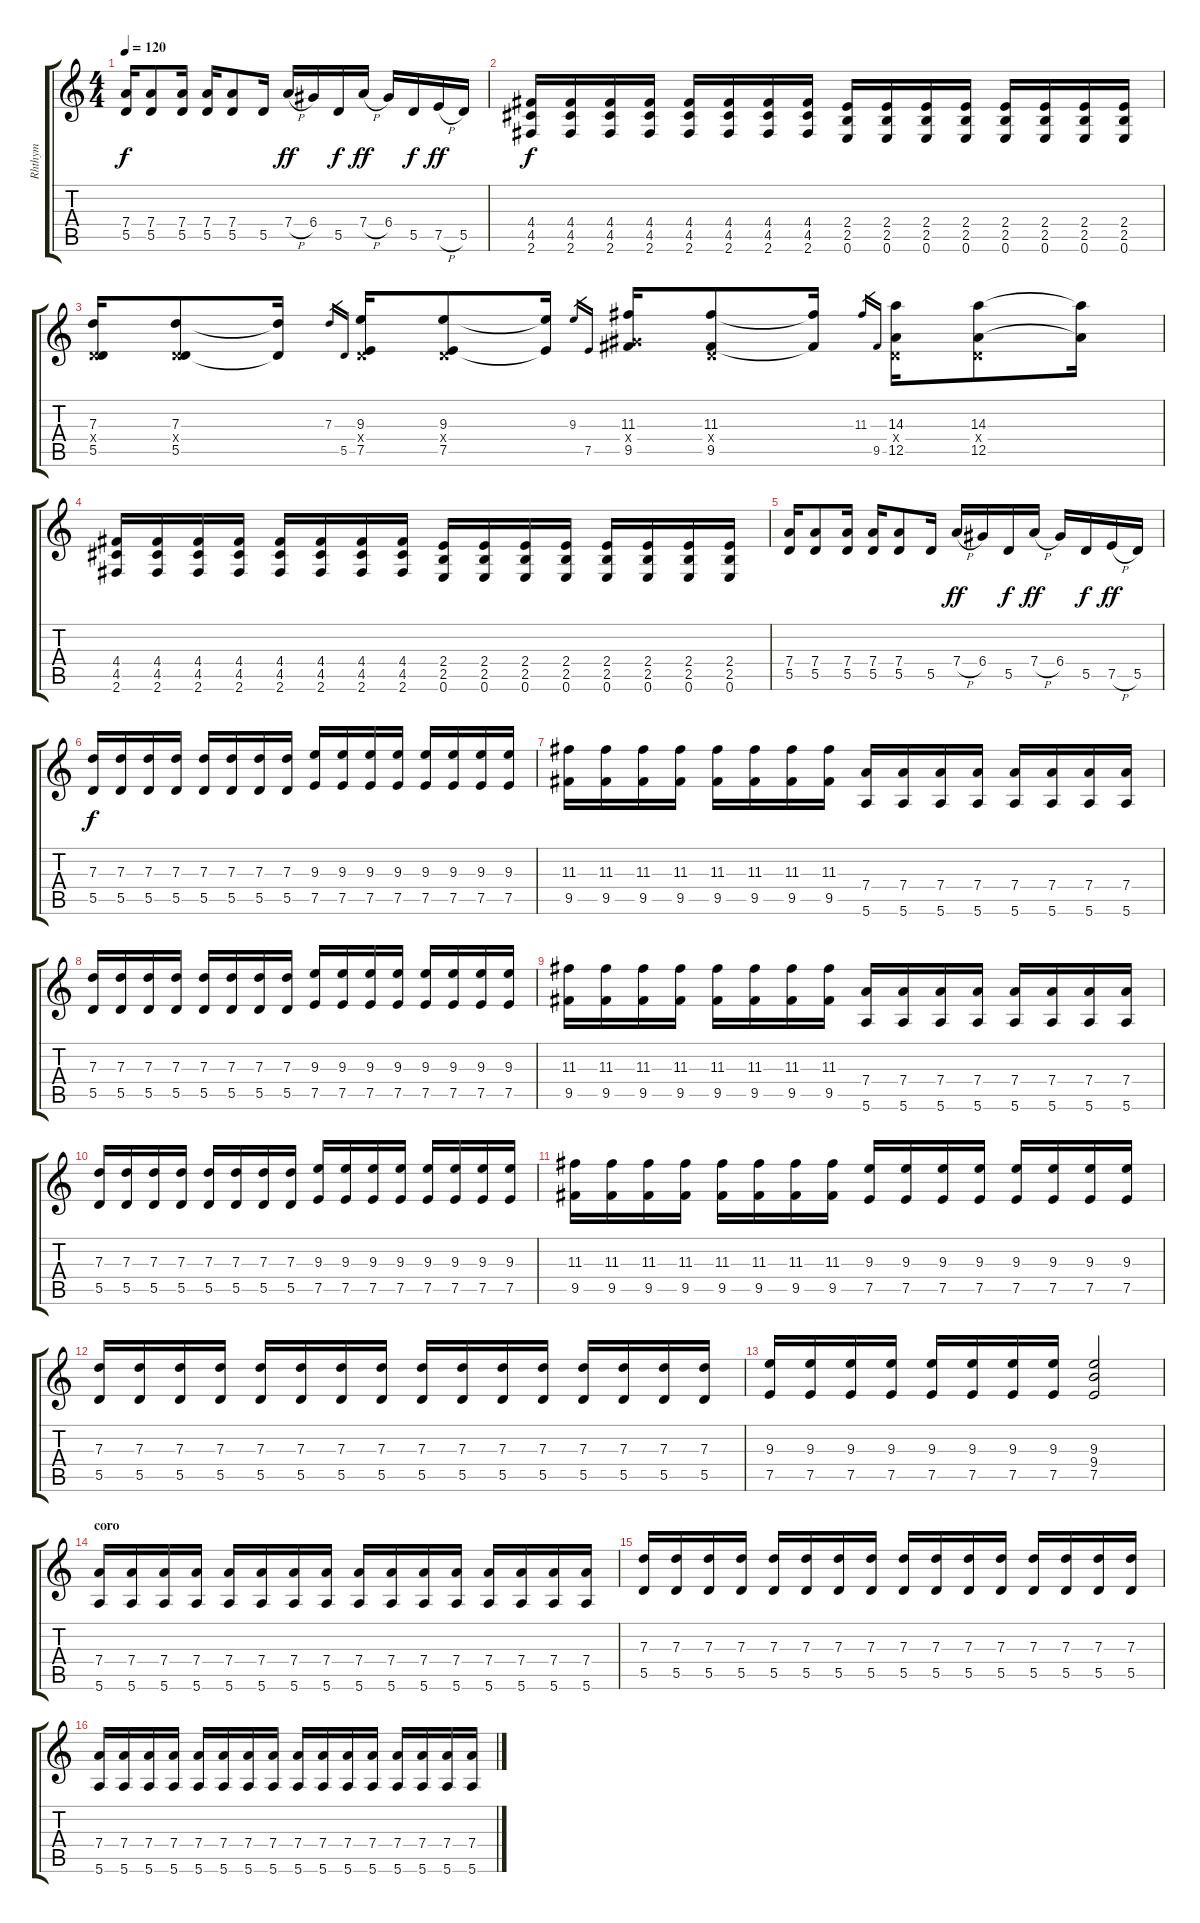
\track ("Rhthym" "Rhthym") {instrument distortionguitar}
\staff {score tabs}
\tuning (E4 B3 G3 D3 A2 E2) {hide}
\ts (4 4)
\tempo 120
\clef g2
\ks c
(7.4 5.5).16{dy f} (7.4 5.5).8 (7.4 5.5).16 (7.4 5.5).16 (7.4 5.5).8 5.5.16 7.4{h}.16{dy ff} 6.4.16 5.5.16{dy f} 7.4{h}.16{dy ff} 6.4.16 5.5.16{dy f} 7.5{h}.16{dy ff} 5.5.16 |
(4.4 4.5 2.6).16{dy f} (4.4 4.5 2.6).16 (4.4 4.5 2.6).16 (4.4 4.5 2.6).16 (4.4 4.5 2.6).16 (4.4 4.5 2.6).16 (4.4 4.5 2.6).16 (4.4 4.5 2.6).16 (2.4 2.5 0.6).16 (2.4 2.5 0.6).16 (2.4 2.5 0.6).16 (2.4 2.5 0.6).16 (2.4 2.5 0.6).16 (2.4 2.5 0.6).16 (2.4 2.5 0.6).16 (2.4 2.5 0.6).16 |
(7.3 0.4{x} 5.5).16 (7.3 0.4{x} 5.5).8 (7.3{t} 5.5{t}).16 7.3.16{gr} 5.5.16{gr} (9.3 0.4{x} 7.5).16 (9.3 0.4{x} 7.5).8 (9.3{t} 7.5{t}).16 9.3.16{gr} 7.5.16{gr} (11.3 6.4{x} 9.5).16 (11.3 0.4{x} 9.5).8 (11.3{t} 9.5{t}).16 11.3.16{gr} 9.5.16{gr} (14.3 0.4{x} 12.5).16 (14.3 0.4{x} 12.5).8 (14.3{t} 12.5{t}).16 |
(4.4 4.5 2.6).16 (4.4 4.5 2.6).16 (4.4 4.5 2.6).16 (4.4 4.5 2.6).16 (4.4 4.5 2.6).16 (4.4 4.5 2.6).16 (4.4 4.5 2.6).16 (4.4 4.5 2.6).16 (2.4 2.5 0.6).16 (2.4 2.5 0.6).16 (2.4 2.5 0.6).16 (2.4 2.5 0.6).16 (2.4 2.5 0.6).16 (2.4 2.5 0.6).16 (2.4 2.5 0.6).16 (2.4 2.5 0.6).16 |
(7.4 5.5).16 (7.4 5.5).8 (7.4 5.5).16 (7.4 5.5).16 (7.4 5.5).8 5.5.16 7.4{h}.16{dy ff} 6.4.16 5.5.16{dy f} 7.4{h}.16{dy ff} 6.4.16 5.5.16{dy f} 7.5{h}.16{dy ff} 5.5.16 |
(7.3 5.5).16{dy f} (7.3 5.5).16 (7.3 5.5).16 (7.3 5.5).16 (7.3 5.5).16 (7.3 5.5).16 (7.3 5.5).16 (7.3 5.5).16 (9.3 7.5).16 (9.3 7.5).16 (9.3 7.5).16 (9.3 7.5).16 (9.3 7.5).16 (9.3 7.5).16 (9.3 7.5).16 (9.3 7.5).16 |
(11.3 9.5).16 (11.3 9.5).16 (11.3 9.5).16 (11.3 9.5).16 (11.3 9.5).16 (11.3 9.5).16 (11.3 9.5).16 (11.3 9.5).16 (7.4 5.6).16 (7.4 5.6).16 (7.4 5.6).16 (7.4 5.6).16 (7.4 5.6).16 (7.4 5.6).16 (7.4 5.6).16 (7.4 5.6).16 |
(7.3 5.5).16 (7.3 5.5).16 (7.3 5.5).16 (7.3 5.5).16 (7.3 5.5).16 (7.3 5.5).16 (7.3 5.5).16 (7.3 5.5).16 (9.3 7.5).16 (9.3 7.5).16 (9.3 7.5).16 (9.3 7.5).16 (9.3 7.5).16 (9.3 7.5).16 (9.3 7.5).16 (9.3 7.5).16 |
(11.3 9.5).16 (11.3 9.5).16 (11.3 9.5).16 (11.3 9.5).16 (11.3 9.5).16 (11.3 9.5).16 (11.3 9.5).16 (11.3 9.5).16 (7.4 5.6).16 (7.4 5.6).16 (7.4 5.6).16 (7.4 5.6).16 (7.4 5.6).16 (7.4 5.6).16 (7.4 5.6).16 (7.4 5.6).16 |
(7.3 5.5).16 (7.3 5.5).16 (7.3 5.5).16 (7.3 5.5).16 (7.3 5.5).16 (7.3 5.5).16 (7.3 5.5).16 (7.3 5.5).16 (9.3 7.5).16 (9.3 7.5).16 (9.3 7.5).16 (9.3 7.5).16 (9.3 7.5).16 (9.3 7.5).16 (9.3 7.5).16 (9.3 7.5).16 |
(11.3 9.5).16 (11.3 9.5).16 (11.3 9.5).16 (11.3 9.5).16 (11.3 9.5).16 (11.3 9.5).16 (11.3 9.5).16 (11.3 9.5).16 (9.3 7.5).16 (9.3 7.5).16 (9.3 7.5).16 (9.3 7.5).16 (9.3 7.5).16 (9.3 7.5).16 (9.3 7.5).16 (9.3 7.5).16 |
(7.3 5.5).16 (7.3 5.5).16 (7.3 5.5).16 (7.3 5.5).16 (7.3 5.5).16 (7.3 5.5).16 (7.3 5.5).16 (7.3 5.5).16 (7.3 5.5).16 (7.3 5.5).16 (7.3 5.5).16 (7.3 5.5).16 (7.3 5.5).16 (7.3 5.5).16 (7.3 5.5).16 (7.3 5.5).16 |
(9.3 7.5).16 (9.3 7.5).16 (9.3 7.5).16 (9.3 7.5).16 (9.3 7.5).16 (9.3 7.5).16 (9.3 7.5).16 (9.3 7.5).16 (9.3 9.4 7.5).2 |
\section ("" "coro")
(7.4 5.6).16 (7.4 5.6).16 (7.4 5.6).16 (7.4 5.6).16 (7.4 5.6).16 (7.4 5.6).16 (7.4 5.6).16 (7.4 5.6).16 (7.4 5.6).16 (7.4 5.6).16 (7.4 5.6).16 (7.4 5.6).16 (7.4 5.6).16 (7.4 5.6).16 (7.4 5.6).16 (7.4 5.6).16 |
(7.3 5.5).16 (7.3 5.5).16 (7.3 5.5).16 (7.3 5.5).16 (7.3 5.5).16 (7.3 5.5).16 (7.3 5.5).16 (7.3 5.5).16 (7.3 5.5).16 (7.3 5.5).16 (7.3 5.5).16 (7.3 5.5).16 (7.3 5.5).16 (7.3 5.5).16 (7.3 5.5).16 (7.3 5.5).16 |
(7.4 5.6).16 (7.4 5.6).16 (7.4 5.6).16 (7.4 5.6).16 (7.4 5.6).16 (7.4 5.6).16 (7.4 5.6).16 (7.4 5.6).16 (7.4 5.6).16 (7.4 5.6).16 (7.4 5.6).16 (7.4 5.6).16 (7.4 5.6).16 (7.4 5.6).16 (7.4 5.6).16 (7.4 5.6).16
